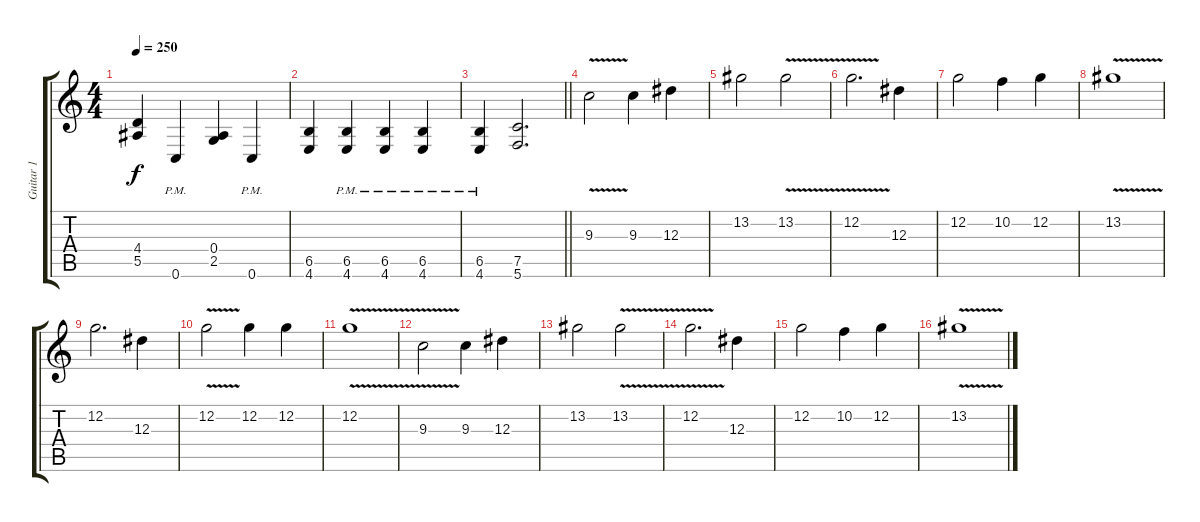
\track ("Guitar 1" "Guitar 1") {instrument distortionguitar}
\staff {score tabs}
\tuning (C4 G3 Eb3 Bb2 F2 C2) {hide}
\ts (4 4)
\tempo 250
\clef g2
\ks c
(4.4 5.5).4{dy f} 0.6{pm}.4 (0.4 2.5).4 0.6{pm}.4 |
(6.5 4.6).4 (6.5{pm} 4.6{pm}).4 (6.5{pm} 4.6{pm}).4 (6.5{pm} 4.6{pm}).4 |
\barLineRight lightlight
(6.5{pm} 4.6{pm}).4 (7.5 5.6).2{d} |
9.3{v}.2 9.3.4 12.3.4 |
13.2.2 13.2{v}.2 |
12.2{v}.2{d} 12.3.4 |
12.2.2 10.2.4 12.2.4 |
13.2{v}.1 |
12.2.2{d} 12.3.4 |
12.2{v}.2 12.2.4 12.2.4 |
12.2{v}.1 |
9.3{v}.2 9.3.4 12.3.4 |
13.2.2 13.2{v}.2 |
12.2{v}.2{d} 12.3.4 |
12.2.2 10.2.4 12.2.4 |
13.2{v}.1
